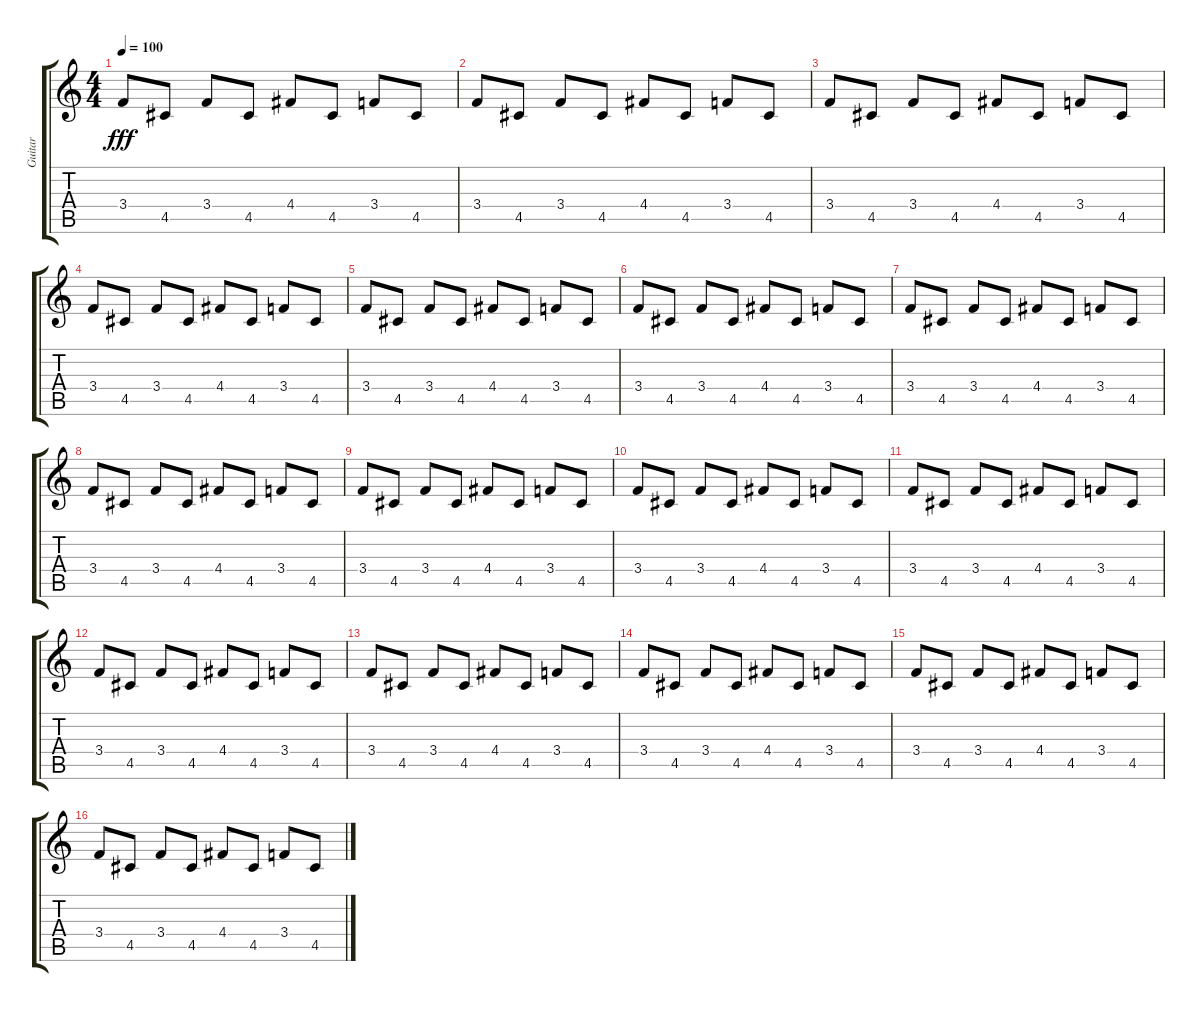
\track ("Guitar" "Guitar") {instrument acousticguitarsteel}
\staff {score tabs}
\tuning (E4 B3 G3 D3 A2 E2) {hide}
\ts (4 4)
\tempo 100
\clef g2
\ks c
3.4.8{dy fff instrument acousticguitarsteel} 4.5.8 3.4.8 4.5.8 4.4.8 4.5.8 3.4.8 4.5.8 |
3.4.8 4.5.8 3.4.8 4.5.8 4.4.8 4.5.8 3.4.8 4.5.8 |
3.4.8 4.5.8 3.4.8 4.5.8 4.4.8 4.5.8 3.4.8 4.5.8 |
3.4.8 4.5.8 3.4.8 4.5.8 4.4.8 4.5.8 3.4.8 4.5.8 |
3.4.8 4.5.8 3.4.8 4.5.8 4.4.8 4.5.8 3.4.8 4.5.8 |
3.4.8 4.5.8 3.4.8 4.5.8 4.4.8 4.5.8 3.4.8 4.5.8 |
3.4.8 4.5.8 3.4.8 4.5.8 4.4.8 4.5.8 3.4.8 4.5.8 |
3.4.8 4.5.8 3.4.8 4.5.8 4.4.8 4.5.8 3.4.8 4.5.8 |
3.4.8 4.5.8 3.4.8 4.5.8 4.4.8 4.5.8 3.4.8 4.5.8 |
3.4.8 4.5.8 3.4.8 4.5.8 4.4.8 4.5.8 3.4.8 4.5.8 |
3.4.8 4.5.8 3.4.8 4.5.8 4.4.8 4.5.8 3.4.8 4.5.8 |
3.4.8 4.5.8 3.4.8 4.5.8 4.4.8 4.5.8 3.4.8 4.5.8 |
3.4.8 4.5.8 3.4.8 4.5.8 4.4.8 4.5.8 3.4.8 4.5.8 |
3.4.8 4.5.8 3.4.8 4.5.8 4.4.8 4.5.8 3.4.8 4.5.8 |
3.4.8 4.5.8 3.4.8 4.5.8 4.4.8 4.5.8 3.4.8 4.5.8 |
3.4.8 4.5.8 3.4.8 4.5.8 4.4.8 4.5.8 3.4.8 4.5.8
